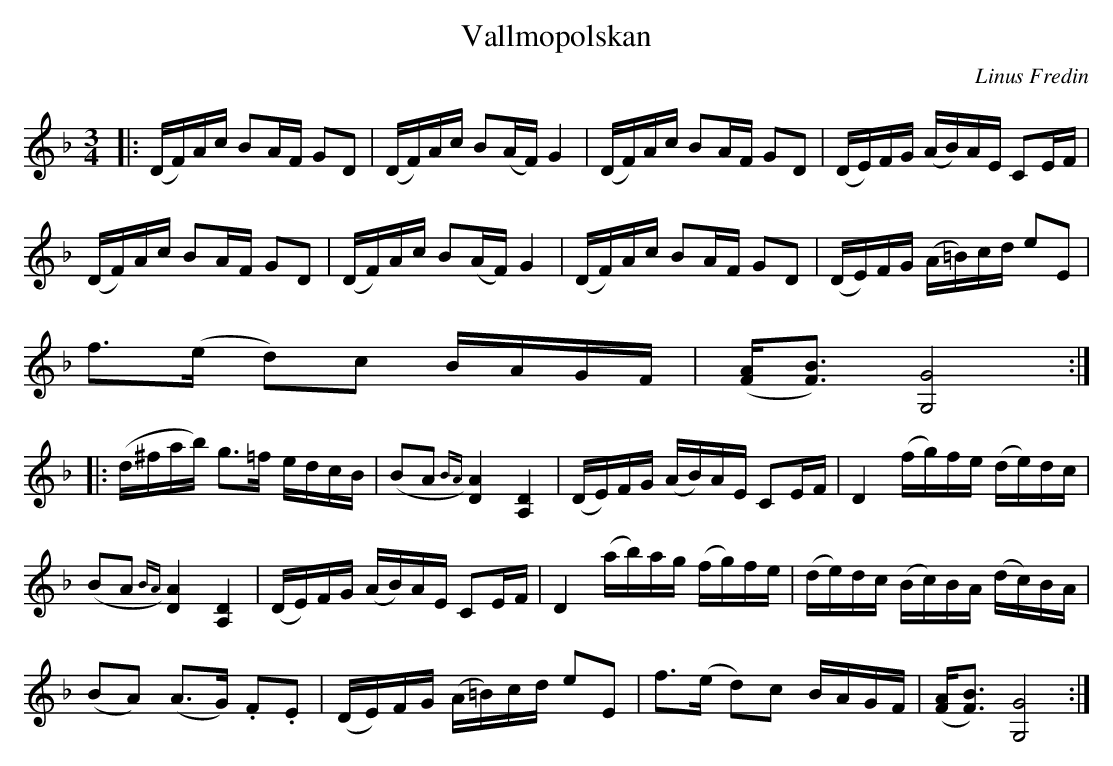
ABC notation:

X:1
T:Vallmopolskan
C:Linus Fredin
M:3/4
L:1/16
K:Gdor
|:(DF)Ac B2AF G2D2 | (DF)Ac B2(AF) G4 | (DF)Ac B2AF G2D2 | (DE)FG (AB)AE C2EF |
(DF)Ac B2AF G2D2 | (DF)Ac B2(AF) G4 | (DF)Ac B2AF G2D2 |(DE)FG (A=B)cd e2E2|
f3(e d2)c2 BAGF | ([AF][F3B3]) [G8G,8] :|
|:(d^fab) g3=f edcB | (B2A2{BA}) [A4D4] [D4A,4] | (DE)FG (AB)AE C2EF | D4 (fg)fe (de)dc|
(B2A2{BA}) [A4D4] [D4A,4]|(DE)FG (AB)AE C2EF | D4 (ab)ag (fg)fe | (de)dc (Bc)BA (dc)BA |
(B2A2) (A3G) .F2.E2 |(DE)FG (A=B)cd e2E2| f3(e d2)c2 BAGF | ([AF][F3B3]) [G8G,8] :|
